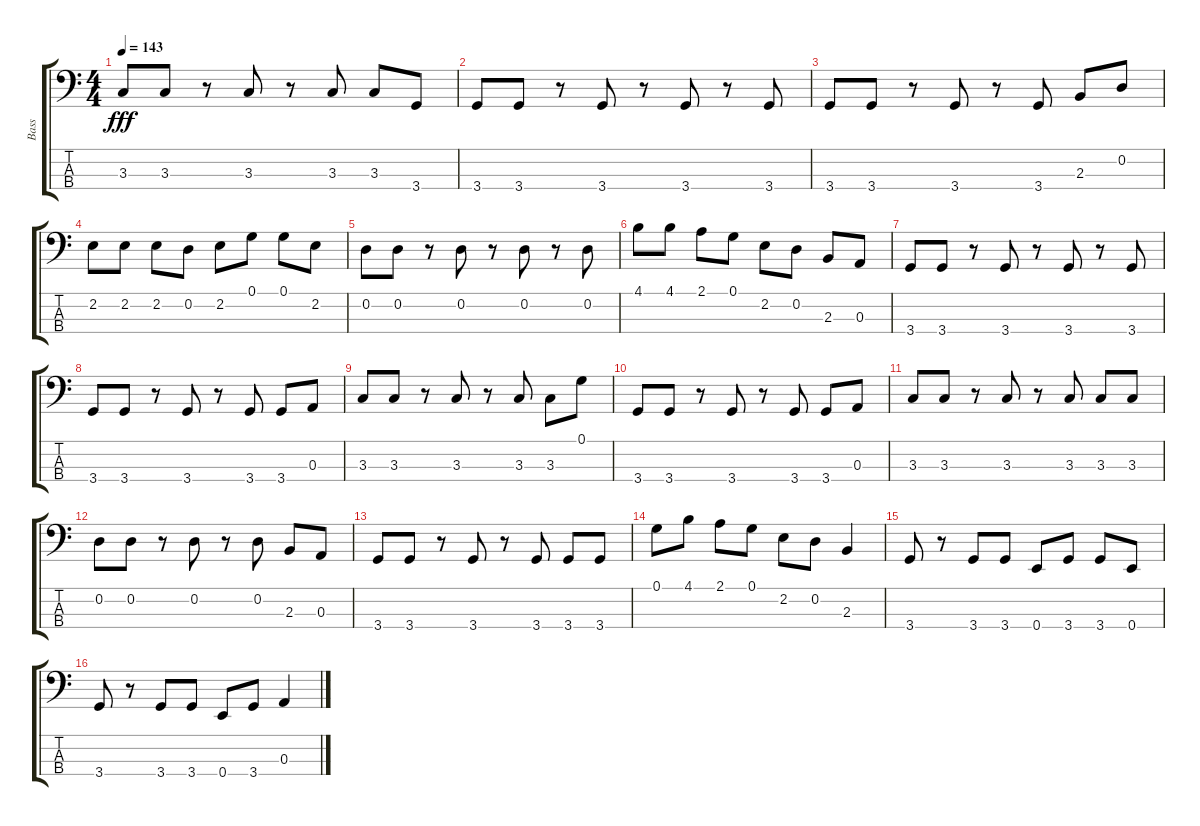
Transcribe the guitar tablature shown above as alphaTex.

\track ("Bass" "Bass") {instrument electricbassfinger}
\staff {score tabs}
\tuning (G2 D2 A1 E1) {hide}
\ts (4 4)
\tempo 143
\clef f4
\ks c
3.3.8{dy fff} 3.3.8 r.8 3.3.8 r.8 3.3.8 3.3.8 3.4.8 |
3.4.8 3.4.8 r.8 3.4.8 r.8 3.4.8 r.8 3.4.8 |
3.4.8 3.4.8 r.8 3.4.8 r.8 3.4.8 2.3.8 0.2.8 |
2.2.8 2.2.8 2.2.8 0.2.8 2.2.8 0.1.8 0.1.8 2.2.8 |
0.2.8 0.2.8 r.8 0.2.8 r.8 0.2.8 r.8 0.2.8 |
4.1.8 4.1.8 2.1.8 0.1.8 2.2.8 0.2.8 2.3.8 0.3.8 |
3.4.8 3.4.8 r.8 3.4.8 r.8 3.4.8 r.8 3.4.8 |
3.4.8 3.4.8 r.8 3.4.8 r.8 3.4.8 3.4.8 0.3.8 |
3.3.8 3.3.8 r.8 3.3.8 r.8 3.3.8 3.3.8 0.1.8 |
3.4.8 3.4.8 r.8 3.4.8 r.8 3.4.8 3.4.8 0.3.8 |
3.3.8 3.3.8 r.8 3.3.8 r.8 3.3.8 3.3.8 3.3.8 |
0.2.8 0.2.8 r.8 0.2.8 r.8 0.2.8 2.3.8 0.3.8 |
3.4.8 3.4.8 r.8 3.4.8 r.8 3.4.8 3.4.8 3.4.8 |
0.1.8 4.1.8 2.1.8 0.1.8 2.2.8 0.2.8 2.3.4 |
3.4.8 r.8 3.4.8 3.4.8 0.4.8 3.4.8 3.4.8 0.4.8 |
3.4.8 r.8 3.4.8 3.4.8 0.4.8 3.4.8 0.3.4
